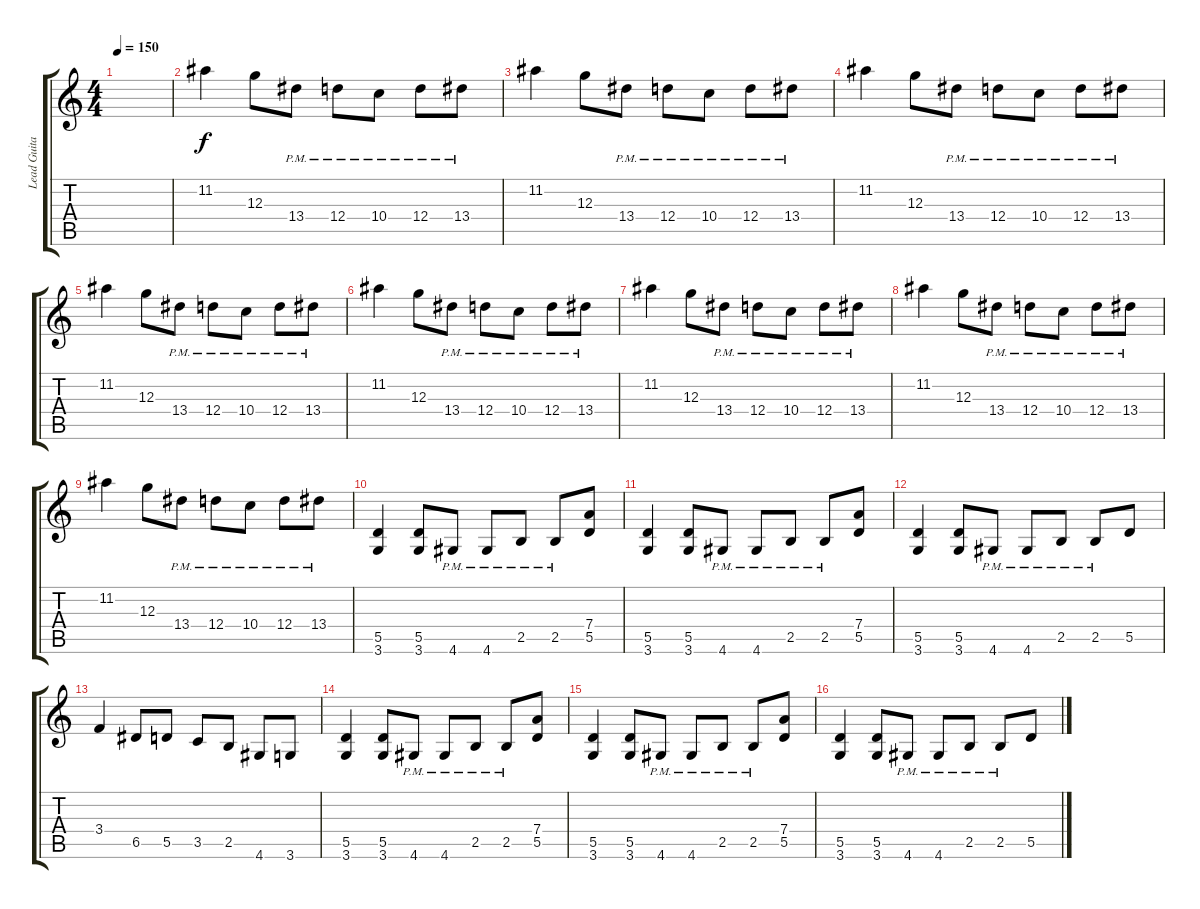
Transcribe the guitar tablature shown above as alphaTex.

\track ("Lead Guitar " "Lead Guita") {instrument distortionguitar}
\staff {score tabs}
\tuning (E4 B3 G3 D3 A2 E2) {hide}
\ts (4 4)
\tempo 150
\clef g2
\ks c
|
11.2.4 12.3.8 13.4{pm}.8 12.4{pm}.8 10.4{pm}.8 12.4{pm}.8 13.4{pm}.8 |
11.2.4 12.3.8 13.4{pm}.8 12.4{pm}.8 10.4{pm}.8 12.4{pm}.8 13.4{pm}.8 |
11.2.4 12.3.8 13.4{pm}.8 12.4{pm}.8 10.4{pm}.8 12.4{pm}.8 13.4{pm}.8 |
11.2.4 12.3.8 13.4{pm}.8 12.4{pm}.8 10.4{pm}.8 12.4{pm}.8 13.4{pm}.8 |
11.2.4 12.3.8 13.4{pm}.8 12.4{pm}.8 10.4{pm}.8 12.4{pm}.8 13.4{pm}.8 |
11.2.4 12.3.8 13.4{pm}.8 12.4{pm}.8 10.4{pm}.8 12.4{pm}.8 13.4{pm}.8 |
11.2.4 12.3.8 13.4{pm}.8 12.4{pm}.8 10.4{pm}.8 12.4{pm}.8 13.4{pm}.8 |
11.2.4 12.3.8 13.4{pm}.8 12.4{pm}.8 10.4{pm}.8 12.4{pm}.8 13.4{pm}.8 |
(5.5 3.6).4 (5.5 3.6).8 4.6{pm}.8 4.6{pm}.8 2.5{pm}.8 2.5{pm}.8 (7.4 5.5).8 |
(5.5 3.6).4 (5.5 3.6).8 4.6{pm}.8 4.6{pm}.8 2.5{pm}.8 2.5{pm}.8 (7.4 5.5).8 |
(5.5 3.6).4 (5.5 3.6).8 4.6{pm}.8 4.6{pm}.8 2.5{pm}.8 2.5{pm}.8 5.5.8 |
3.4.4 6.5.8 5.5.8 3.5.8 2.5.8 4.6.8 3.6.8 |
(5.5 3.6).4 (5.5 3.6).8 4.6{pm}.8 4.6{pm}.8 2.5{pm}.8 2.5{pm}.8 (7.4 5.5).8 |
(5.5 3.6).4 (5.5 3.6).8 4.6{pm}.8 4.6{pm}.8 2.5{pm}.8 2.5{pm}.8 (7.4 5.5).8 |
(5.5 3.6).4 (5.5 3.6).8 4.6{pm}.8 4.6{pm}.8 2.5{pm}.8 2.5{pm}.8 5.5.8
